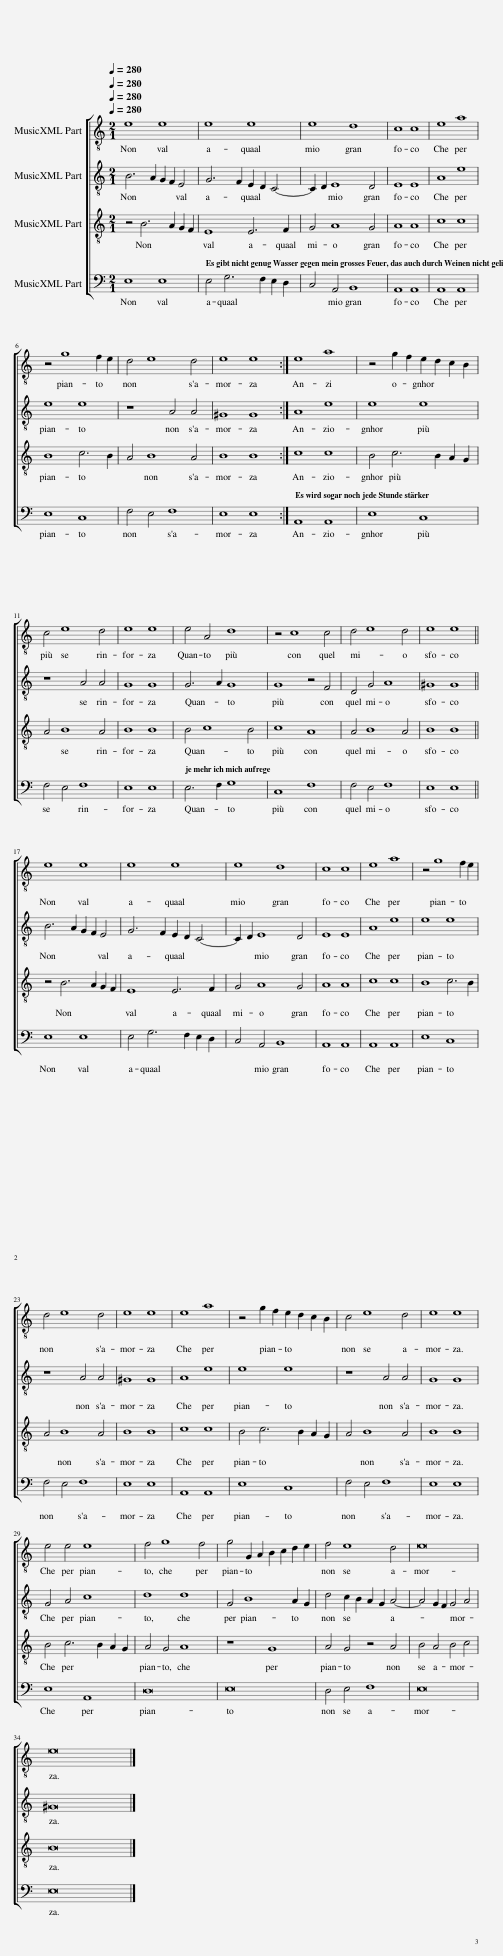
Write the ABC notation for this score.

X:1
%%score [ 1 2 3 4 ]
L:1/8
Q:1/4=280
M:2/1
I:linebreak $
K:C
V:1 treble-8
V:2 treble-8
V:3 treble-8
V:4 bass
V:1
 e8 e8 | e8 e8 | e8 d8 | c8 c8 | e8 a8 |$ %5
 z4 g8 f2 e2 | d4 e8 d4 | e8 e8 :| e8 a8 | z4 g2 f2 e2 d2 c2 B2 |$ %10
 c4 e8 d4 | e8 e8 | e4 A4 d8 | z4 c8 c4 | d4 e8 d4 | %15
 e8 e8 ||$ e8 e8 | e8 e8 | e8 d8 | c8 c8 | %20
 e8 a8 | z4 g8 f2 e2 |$ d4 e8 d4 | e8 e8 | e8 a8 | %25
 z4 g2 f2 e2 d2 c2 B2 | c4 e8 d4 | e8 e8 |$ e4 e4 e8 | f4 g8 f4 | %30
 g4 G2 A2 B2 c2 d2 e2 | f4 e8 d4 | e16 |$ e16 |] %34
V:2
 B6 A2 G2 F2 E4 | G6 F2 E2 D2 C4- | C2 D2 E8 D4 | E8 E8 | A8 e8 |$ %5
 e8 e8 | z8 A4 A4 | ^G8 G8 :| A8 e8 | e8 e8 |$ %10
 z8 A4 A4 | G8 G8 | G6 A2 G8 | G8 z4 F4 | D4 G4 A8 | %15
 ^G8 G8 ||$ B6 A2 G2 F2 E4 | G6 F2 E2 D2 C4- | C2 D2 E8 D4 | E8 E8 | %20
 A8 e8 | e8 e8 |$ z8 A4 A4 | ^G8 G8 | A8 e8 | %25
 e8 e8 | z8 A4 A4 | G8 G8 |$ G4 A4 c8 | d8 d8 | %30
 G4 B8 A2 G2 | d4 c2 B2 A2 G2 A4- | A4 G2 F2 G4 A4 |$ ^G16 |] %34
V:3
 z4 B6 A2 G2 F2 | E8 E6 F2 | G4 A8 G4 | A8 A8 | c8 c8 |$ %5
 B8 c6 B2 | A4 B8 A4 | B8 B8 :| c8 c8 | B4 c6 B2 A2 G2 |$ %10
 A4 B8 A4 | B8 B8 | B4 c8 B4 | c8 A8 | A4 B8 A4 | %15
 B8 B8 ||$ z4 B6 A2 G2 F2 | E8 E6 F2 | G4 A8 G4 | A8 A8 | %20
 c8 c8 | B8 c6 B2 |$ A4 B8 A4 | B8 B8 | c8 c8 | %25
 B4 c6 B2 A2 G2 | A4 B8 A4 | B8 B8 |$ B4 c6 B2 A2 G2 | A4 G4 A8 | %30
 z8 G8 | A4 G4 z4 A4 | B4 A4 B4 c4 |$ B16 |] %34
V:4
 E,8 E,8 | E,4 G,6 F,2 E,2 D,2 | C,4 A,,4 B,,8 | A,,8 A,,8 | A,,8 A,,8 |$ %5
 E,8 C,8 | F,4 E,4 F,8 | E,8 E,8 :| A,,8 A,,8 | E,8 C,8 |$ %10
 F,4 E,4 F,8 | E,8 E,8 | E,6 F,2 G,8 | C,8 F,8 | F,4 E,4 F,8 | %15
 E,8 E,8 ||$ E,8 E,8 | E,4 G,6 F,2 E,2 D,2 | C,4 A,,4 B,,8 | A,,8 A,,8 | %20
 A,,8 A,,8 | E,8 C,8 |$ F,4 E,4 F,8 | E,8 E,8 | A,,8 A,,8 | %25
 E,8 C,8 | F,4 E,4 F,8 | E,8 E,8 |$ E,8 A,,8 | D,16 | %30
 E,16 | D,4 E,4 F,8 | E,16 |$ E,16 |] %34
